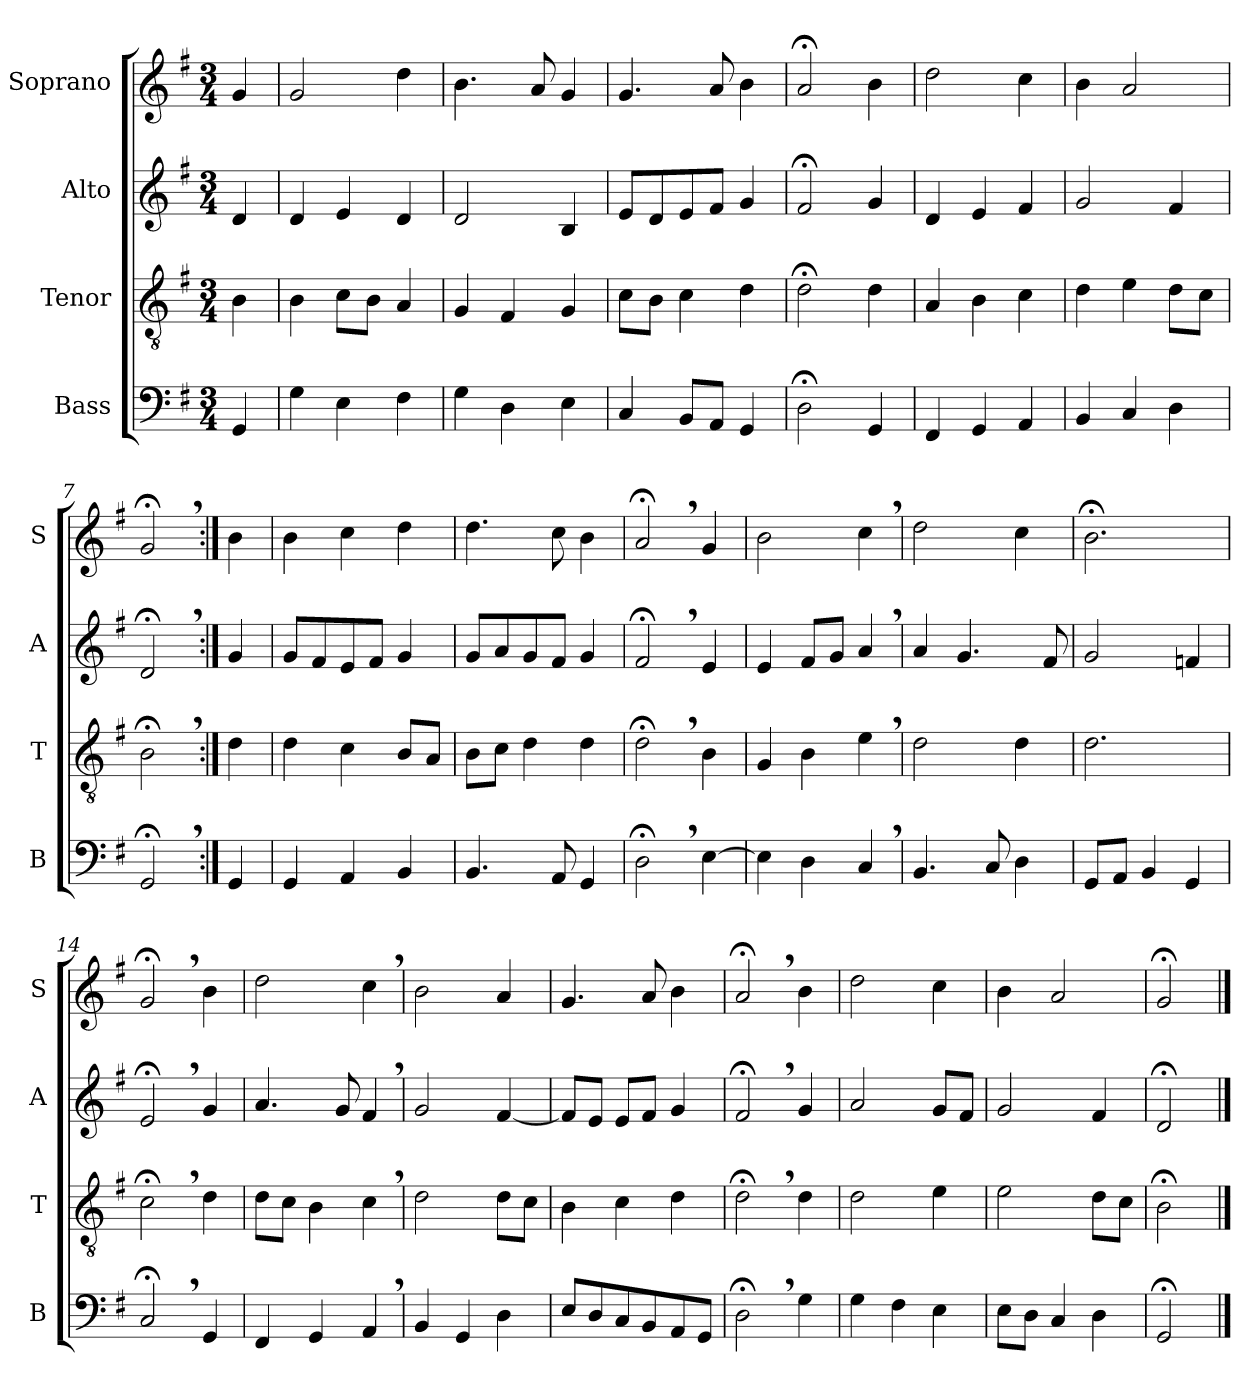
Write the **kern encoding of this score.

**kern	**kern	**kern	**kern
*part4	*part3	*part2	*part1
*staff4	*staff3	*staff2	*staff1
*I"Bass	*I"Tenor	*I"Alto	*I"Soprano
*I'B	*I'T	*I'A	*I'S
*clefF4	*clefGv2	*clefG2	*clefG2
*k[f#]	*k[f#]	*k[f#]	*k[f#]
*M3/4	*M3/4	*M3/4	*M3/4
=	=	=	=
4GG/	4B\	4d/	4g/
=1	=1	=1	=1
4G\	4B\	4d/	2g/
4E\	8c\L	4e/	.
.	8B\J	.	.
4F#\	4A/	4d/	4dd\
=2	=2	=2	=2
4G\	4G/	2d/	4.b\
4D\	4F#/	.	.
.	.	.	8a/
4E\	4G/	4B/	4g/
=3	=3	=3	=3
4C/	8c\L	8e/L	4.g/
.	8B\J	8d/	.
8BB/L	4c\	8e/	.
8AA/J	.	8f#/J	8a/
4GG/	4d\	4g/	4b\
=4	=4	=4	=4
2D;<\	2d;<\	2f#;</	2a;</
4GG/	4d\	4g/	4b\
=5	=5	=5	=5
4FF#/	4A/	4d/	2dd\
4GG/	4B\	4e/	.
4AA/	4c\	4f#/	4cc\
=6	=6	=6	=6
4BB/	4d\	2g/	4b\
4C/	4e\	.	2a/
4D\	8d\L	4f#/	.
.	8c\J	.	.
=7	=7	=7	=7
2GG;<,/	2B;<,\	2d;<,/	2g;<,/
=7b:|!	=7b:|!	=7b:|!	=7b:|!
4GG/	4d\	4g/	4b\
=8	=8	=8	=8
4GG/	4d\	8g/L	4b\
.	.	8f#/	.
4AA/	4c\	8e/	4cc\
.	.	8f#/J	.
4BB/	8B/L	4g/	4dd\
.	8A/J	.	.
=9	=9	=9	=9
4.BB/	8B\L	8g/L	4.dd\
.	8c\J	8a/	.
.	4d\	8g/	.
8AA/	.	8f#/J	8cc\
4GG/	4d\	4g/	4b\
=10	=10	=10	=10
2D;<,\	2d;<,\	2f#;<,/	2a;<,/
[4E\	4B\	4e/	4g/
=11	=11	=11	=11
4E\]	4G/	4e/	2b\
4D\	4B\	8f#/L	.
.	.	8g/J	.
4C,/	4e,\	4a,/	4cc,\
=12	=12	=12	=12
4.BB/	2d\	4a/	2dd\
.	.	4.g/	.
8C/	.	.	.
4D\	4d\	.	4cc\
.	.	8f#/	.
=13	=13	=13	=13
8GG/L	2.d\	2g/	2.b;<\
8AA/J	.	.	.
4BB/	.	.	.
4GG/	.	4fn/	.
=14	=14	=14	=14
2C;<,/	2c;<,\	2e;<,/	2g;<,/
4GG/	4d\	4g/	4b\
=15	=15	=15	=15
4FF#/	8d\L	4.a/	2dd\
.	8c\J	.	.
4GG/	4B\	.	.
.	.	8g/	.
4AA,/	4c,\	4f#,/	4cc,\
=16	=16	=16	=16
4BB/	2d\	2g/	2b\
4GG/	.	.	.
4D\	8d\L	[4f#/	4a/
.	8c\J	.	.
=17	=17	=17	=17
8E/L	4B\	8f#/L]	4.g/
8D/	.	8e/J	.
8C/	4c\	8e/L	.
8BB/	.	8f#/J	8a/
8AA/	4d\	4g/	4b\
8GG/J	.	.	.
=18	=18	=18	=18
2D;<,\	2d;<,\	2f#;<,/	2a;<,/
4G\	4d\	4g/	4b\
=19	=19	=19	=19
4G\	2d\	2a/	2dd\
4F#\	.	.	.
4E\	4e\	8g/L	4cc\
.	.	8f#/J	.
=20	=20	=20	=20
8E\L	2e\	2g/	4b\
8D\J	.	.	.
4C/	.	.	2a/
4D\	8d\L	4f#/	.
.	8c\J	.	.
=21	=21	=21	=21
2GG;</	2B;<\	2d;</	2g;<:/
==	==	==	==
*-	*-	*-	*-
